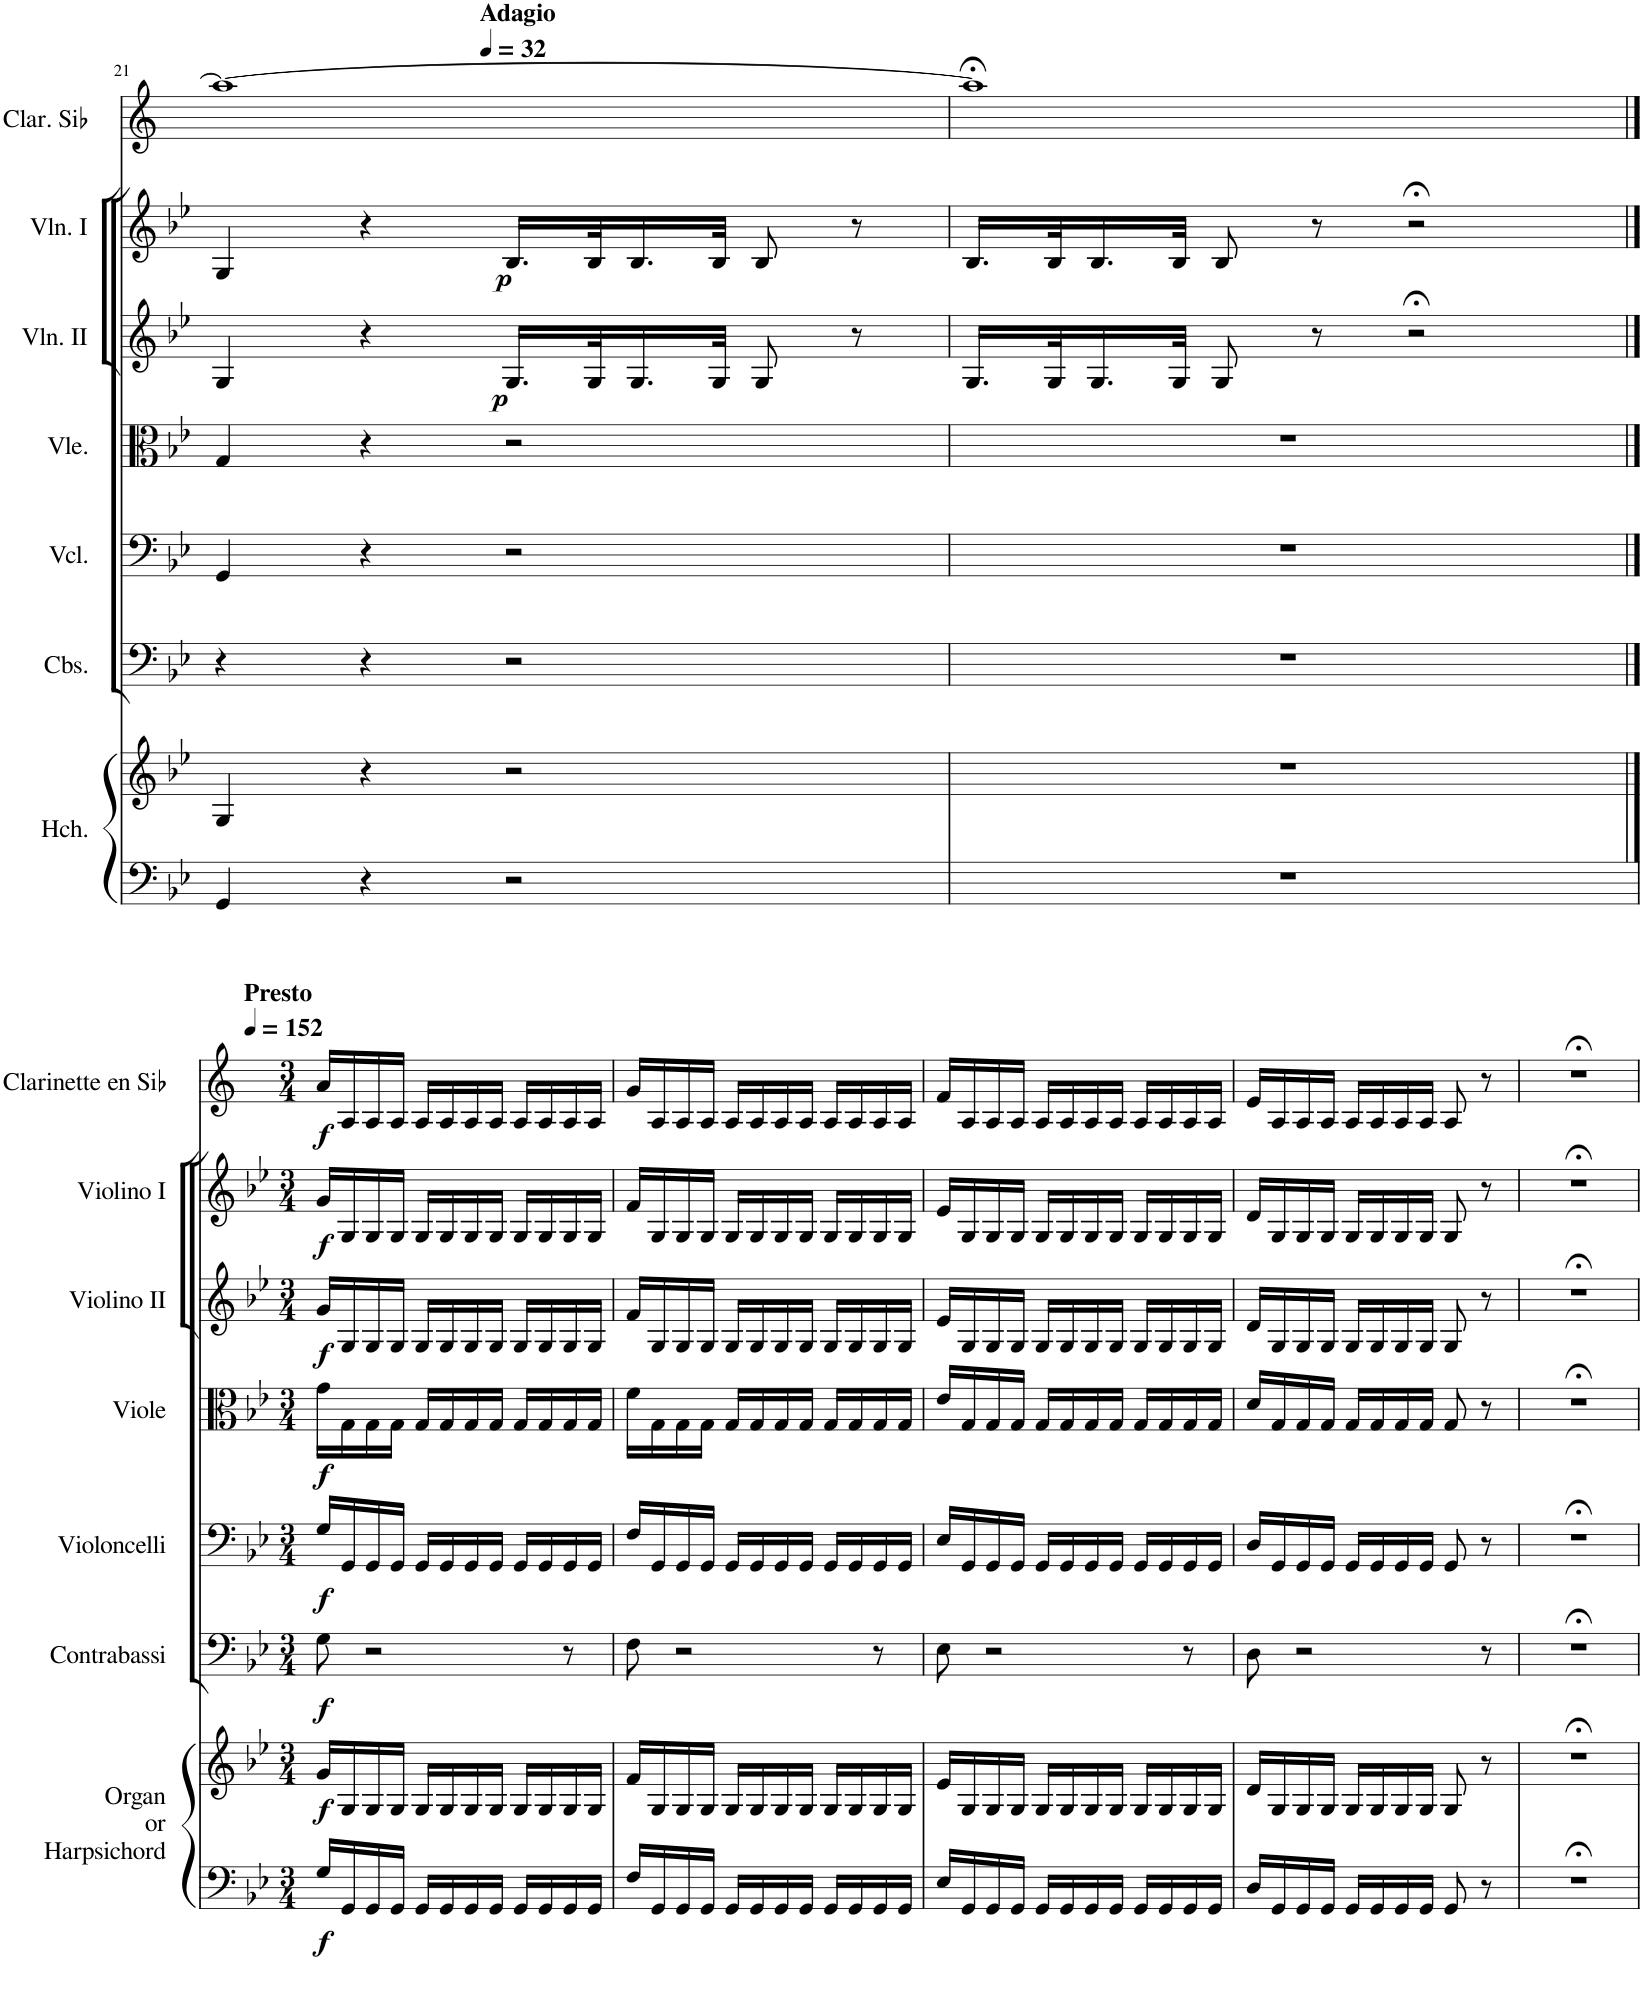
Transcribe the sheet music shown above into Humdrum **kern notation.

**kern	**kern	**dynam	**kern	**dynam	**kern	**dynam	**kern	**dynam	**kern	**dynam	**kern	**dynam	**kern	**dynam
*part7	*part7	*part7	*part6	*part6	*part5	*part5	*part4	*part4	*part3	*part3	*part2	*part2	*part1	*part1
*staff8	*staff7	*staff7/8	*staff6	*staff6	*staff5	*staff5	*staff4	*staff4	*staff3	*staff3	*staff2	*staff2	*staff1	*staff1
*I"Organ or Harpsichord	*	*	*I"Contrabassi	*	*I"Violoncelli	*	*I"Viole	*	*I"Violino II	*	*I"Violino I	*	*I"Clarinette en Sib	*
*I'Hch.	*	*	*I'Cbs.	*	*I'Vcl.	*	*I'Vle.	*	*I'Vln. II	*	*I'Vln. I	*	*I'Clar. Sib	*
!!LO:PB:g=z
*clefF4	*clefG2	*	*clefF4	*	*clefF4	*	*clefC3	*	*clefG2	*	*clefG2	*	*clefG2	*
*	*	*	*Trd7c12	*	*	*	*	*	*	*	*	*	*Trd1c2	*
*k[b-e-]	*k[b-e-]	*	*k[b-e-]	*	*k[b-e-]	*	*k[b-e-]	*	*k[b-e-]	*	*k[b-e-]	*	*k[]	*
*M4/4	*M4/4	*	*M4/4	*	*M4/4	*	*M4/4	*	*M4/4	*	*M4/4	*	*M4/4	*
*met(c)	*met(c)	*	*met(c)	*	*met(c)	*	*met(c)	*	*met(c)	*	*met(c)	*	*met(c)	*
*MM52	*MM52	*	*MM52	*	*MM52	*	*MM52	*	*MM52	*	*MM52	*	*MM52	*
=21	=21	=21	=21	=21	=21	=21	=21	=21	=21	=21	=21	=21	=21	=21
*	*	*	*	*	*	*	*	*	*	*	*	*	*^	*
*	*	*	*	*	*	*	*	*	*	*	*	*	*	*^	*
4GG/	4G/	.	4r	.	4GG/	.	4G/	.	4G/	.	4G/	.	1aa_	2ryy	4ryy	.
*	*	*	*	*	*	*	*	*	*	*	*	*	*MM36	*	*	*
4r	4r	.	4r	.	4r	.	4r	.	4r	.	4r	.	.	.	2.ryy	.
*	*	*	*	*	*	*	*	*	*	*	*	*	*MM32	*	*	*
!	!	!	!	!	!	!	!	!	!	!	!	!	!	!LO:TX:a:B:t=Adagio	!	!
!	!	!	!	!	!	!	!	!	!	!LO:DY:b	!	!LO:DY:b	!	!	!	!
2r	2r	.	2r	.	2r	.	2r	.	16.G/LL	p	16.B-/LL	p	.	2ryy	.	.
.	.	.	.	.	.	.	.	.	32G/K	.	32B-/K	.	.	.	.	.
.	.	.	.	.	.	.	.	.	16.G/	.	16.B-/	.	.	.	.	.
.	.	.	.	.	.	.	.	.	32G/JJk	.	32B-/JJk	.	.	.	.	.
.	.	.	.	.	.	.	.	.	8G/	.	8B-/	.	.	.	.	.
.	.	.	.	.	.	.	.	.	8r	.	8r	.	.	.	.	.
*	*	*	*	*	*	*	*	*	*	*	*	*	*	*v	*v	*
=22	=22	=22	=22	=22	=22	=22	=22	=22	=22	=22	=22	=22	=22	=22	=22
1r	1r	.	1r	.	1r	.	1r	.	16.G/LL	.	16.B-/LL	.	1aa;<]	2ryy	.
.	.	.	.	.	.	.	.	.	32G/K	.	32B-/K	.	.	.	.
.	.	.	.	.	.	.	.	.	16.G/	.	16.B-/	.	.	.	.
.	.	.	.	.	.	.	.	.	32G/JJk	.	32B-/JJk	.	.	.	.
.	.	.	.	.	.	.	.	.	8G/	.	8B-/	.	.	.	.
.	.	.	.	.	.	.	.	.	8r	.	8r	.	.	.	.
*	*	*	*	*	*	*	*	*	*	*	*	*	*MM44	*	*
.	.	.	.	.	.	.	.	.	2r;<	.	2r;<	.	.	2ryy	.
*	*	*	*	*	*	*	*	*	*	*	*	*	*v	*v	*
!!LO:LB:g=z
==1	==1	==1	==1	==1	==1	==1	==1	==1	==1	==1	==1	==1	==1	==1
*M3/4	*M3/4	*	*M3/4	*	*M3/4	*	*M3/4	*	*M3/4	*	*M3/4	*	*M3/4	*
*	*	*	*	*	*	*	*	*	*	*	*	*	*MM152	*
*	*	*	*	*	*	*	*	*	*	*	*	*	*^	*
!	!	!	!	!	!	!	!	!	!	!	!	!	!LO:TX:a:B:t=Presto	!	!
!	!	!LO:DY:b=2	!	!	!	!	!	!	!	!	!	!	!	!	!
!	!	!LO:DY:n=1:b	!	!LO:DY:b	!	!LO:DY:b	!	!LO:DY:b	!	!LO:DY:b	!	!LO:DY:b	!	!	!LO:DY:b
*	*	*	*	*	*	*	*	*	*	*	*	*	*v	*v	*
16G/LL	16g/LL	f f	8G\	f	16G/LL	f	16g\LL	f	16g/LL	f	16g/LL	f	16a/LL	f
16GG/	16G/	.	.	.	16GG/	.	16G\	.	16G/	.	16G/	.	16A/	.
16GG/	16G/	.	2r	.	16GG/	.	16G\	.	16G/	.	16G/	.	16A/	.
16GG/JJ	16G/JJ	.	.	.	16GG/JJ	.	16G\JJ	.	16G/JJ	.	16G/JJ	.	16A/JJ	.
16GG/LL	16G/LL	.	.	.	16GG/LL	.	16G/LL	.	16G/LL	.	16G/LL	.	16A/LL	.
16GG/	16G/	.	.	.	16GG/	.	16G/	.	16G/	.	16G/	.	16A/	.
16GG/	16G/	.	.	.	16GG/	.	16G/	.	16G/	.	16G/	.	16A/	.
16GG/JJ	16G/JJ	.	.	.	16GG/JJ	.	16G/JJ	.	16G/JJ	.	16G/JJ	.	16A/JJ	.
16GG/LL	16G/LL	.	.	.	16GG/LL	.	16G/LL	.	16G/LL	.	16G/LL	.	16A/LL	.
16GG/	16G/	.	.	.	16GG/	.	16G/	.	16G/	.	16G/	.	16A/	.
16GG/	16G/	.	8r	.	16GG/	.	16G/	.	16G/	.	16G/	.	16A/	.
16GG/JJ	16G/JJ	.	.	.	16GG/JJ	.	16G/JJ	.	16G/JJ	.	16G/JJ	.	16A/JJ	.
=2	=2	=2	=2	=2	=2	=2	=2	=2	=2	=2	=2	=2	=2	=2
16F/LL	16f/LL	.	8F\	.	16F/LL	.	16f\LL	.	16f/LL	.	16f/LL	.	16g/LL	.
16GG/	16G/	.	.	.	16GG/	.	16G\	.	16G/	.	16G/	.	16A/	.
16GG/	16G/	.	2r	.	16GG/	.	16G\	.	16G/	.	16G/	.	16A/	.
16GG/JJ	16G/JJ	.	.	.	16GG/JJ	.	16G\JJ	.	16G/JJ	.	16G/JJ	.	16A/JJ	.
16GG/LL	16G/LL	.	.	.	16GG/LL	.	16G/LL	.	16G/LL	.	16G/LL	.	16A/LL	.
16GG/	16G/	.	.	.	16GG/	.	16G/	.	16G/	.	16G/	.	16A/	.
16GG/	16G/	.	.	.	16GG/	.	16G/	.	16G/	.	16G/	.	16A/	.
16GG/JJ	16G/JJ	.	.	.	16GG/JJ	.	16G/JJ	.	16G/JJ	.	16G/JJ	.	16A/JJ	.
16GG/LL	16G/LL	.	.	.	16GG/LL	.	16G/LL	.	16G/LL	.	16G/LL	.	16A/LL	.
16GG/	16G/	.	.	.	16GG/	.	16G/	.	16G/	.	16G/	.	16A/	.
16GG/	16G/	.	8r	.	16GG/	.	16G/	.	16G/	.	16G/	.	16A/	.
16GG/JJ	16G/JJ	.	.	.	16GG/JJ	.	16G/JJ	.	16G/JJ	.	16G/JJ	.	16A/JJ	.
=3	=3	=3	=3	=3	=3	=3	=3	=3	=3	=3	=3	=3	=3	=3
16E-/LL	16e-/LL	.	8E-\	.	16E-/LL	.	16e-/LL	.	16e-/LL	.	16e-/LL	.	16f/LL	.
16GG/	16G/	.	.	.	16GG/	.	16G/	.	16G/	.	16G/	.	16A/	.
16GG/	16G/	.	2r	.	16GG/	.	16G/	.	16G/	.	16G/	.	16A/	.
16GG/JJ	16G/JJ	.	.	.	16GG/JJ	.	16G/JJ	.	16G/JJ	.	16G/JJ	.	16A/JJ	.
16GG/LL	16G/LL	.	.	.	16GG/LL	.	16G/LL	.	16G/LL	.	16G/LL	.	16A/LL	.
16GG/	16G/	.	.	.	16GG/	.	16G/	.	16G/	.	16G/	.	16A/	.
16GG/	16G/	.	.	.	16GG/	.	16G/	.	16G/	.	16G/	.	16A/	.
16GG/JJ	16G/JJ	.	.	.	16GG/JJ	.	16G/JJ	.	16G/JJ	.	16G/JJ	.	16A/JJ	.
16GG/LL	16G/LL	.	.	.	16GG/LL	.	16G/LL	.	16G/LL	.	16G/LL	.	16A/LL	.
16GG/	16G/	.	.	.	16GG/	.	16G/	.	16G/	.	16G/	.	16A/	.
16GG/	16G/	.	8r	.	16GG/	.	16G/	.	16G/	.	16G/	.	16A/	.
16GG/JJ	16G/JJ	.	.	.	16GG/JJ	.	16G/JJ	.	16G/JJ	.	16G/JJ	.	16A/JJ	.
=4	=4	=4	=4	=4	=4	=4	=4	=4	=4	=4	=4	=4	=4	=4
16D/LL	16d/LL	.	8D\	.	16D/LL	.	16d/LL	.	16d/LL	.	16d/LL	.	16e/LL	.
16GG/	16G/	.	.	.	16GG/	.	16G/	.	16G/	.	16G/	.	16A/	.
16GG/	16G/	.	2r	.	16GG/	.	16G/	.	16G/	.	16G/	.	16A/	.
16GG/JJ	16G/JJ	.	.	.	16GG/JJ	.	16G/JJ	.	16G/JJ	.	16G/JJ	.	16A/JJ	.
16GG/LL	16G/LL	.	.	.	16GG/LL	.	16G/LL	.	16G/LL	.	16G/LL	.	16A/LL	.
16GG/	16G/	.	.	.	16GG/	.	16G/	.	16G/	.	16G/	.	16A/	.
16GG/	16G/	.	.	.	16GG/	.	16G/	.	16G/	.	16G/	.	16A/	.
16GG/JJ	16G/JJ	.	.	.	16GG/JJ	.	16G/JJ	.	16G/JJ	.	16G/JJ	.	16A/JJ	.
8GG/	8G/	.	.	.	8GG/	.	8G/	.	8G/	.	8G/	.	8A/	.
8r	8r	.	8r	.	8r	.	8r	.	8r	.	8r	.	8r	.
=5	=5	=5	=5	=5	=5	=5	=5	=5	=5	=5	=5	=5	=5	=5
2.r;<	2.r;<	.	2.r;<	.	2.r;<	.	2.r;<	.	2.r;<	.	2.r;<	.	2.r;<	.
=	=	=	=	=	=	=	=	=	=	=	=	=	=	=
*-	*-	*-	*-	*-	*-	*-	*-	*-	*-	*-	*-	*-	*-	*-
